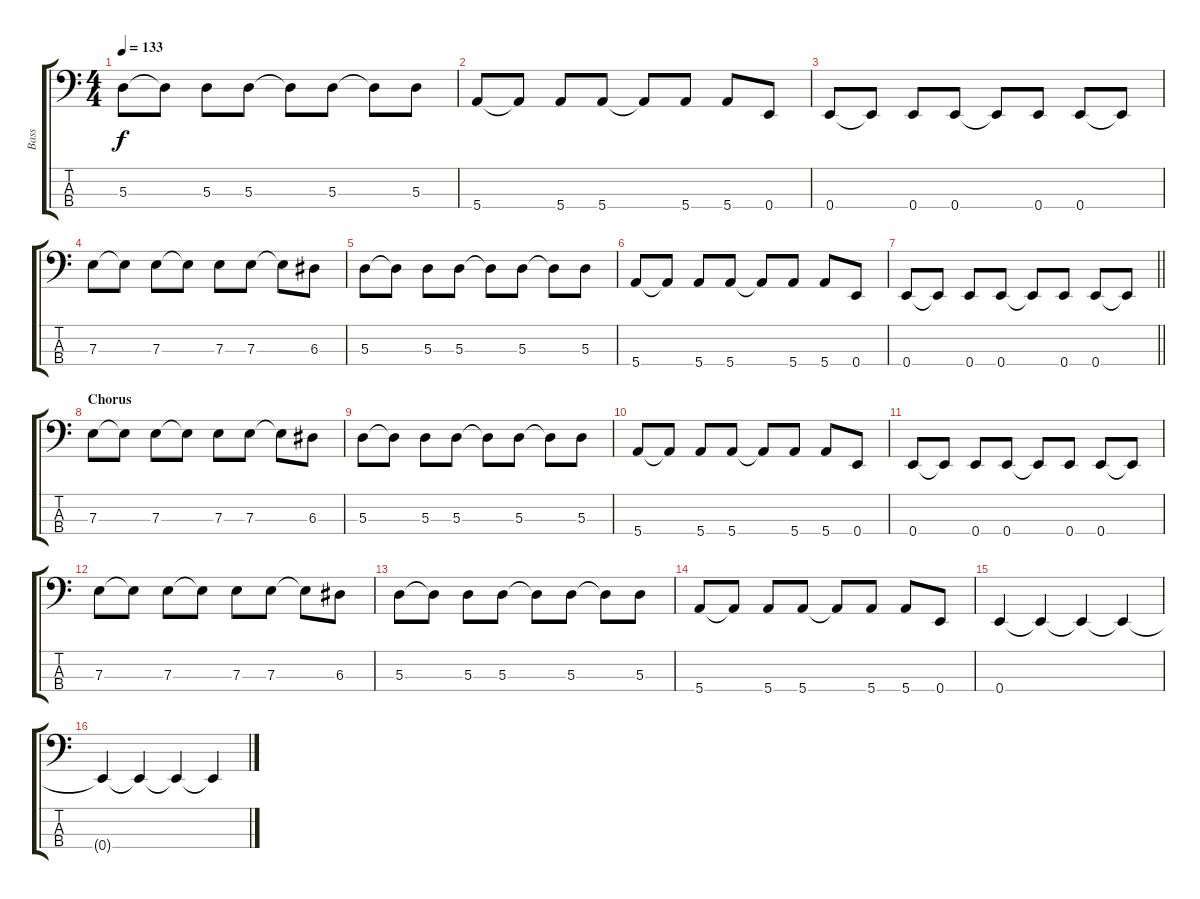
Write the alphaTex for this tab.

\track ("Bass" "Bass") {instrument electricbassfinger}
\staff {score tabs}
\tuning (G2 D2 A1 E1) {hide}
\ts (4 4)
\tempo 133
\clef f4
\ks c
5.3.8{dy f} 5.3{t}.8 5.3.8 5.3.8 5.3{t}.8 5.3.8 5.3{t}.8 5.3.8 |
5.4.8 5.4{t}.8 5.4.8 5.4.8 5.4{t}.8 5.4.8 5.4.8 0.4.8 |
0.4.8 0.4{t}.8 0.4.8 0.4.8 0.4{t}.8 0.4.8 0.4.8 0.4{t}.8 |
7.3.8 7.3{t}.8 7.3.8 7.3{t}.8 7.3.8 7.3.8 7.3{t}.8 6.3.8 |
5.3.8 5.3{t}.8 5.3.8 5.3.8 5.3{t}.8 5.3.8 5.3{t}.8 5.3.8 |
5.4.8 5.4{t}.8 5.4.8 5.4.8 5.4{t}.8 5.4.8 5.4.8 0.4.8 |
\barLineRight lightlight
0.4.8 0.4{t}.8 0.4.8 0.4.8 0.4{t}.8 0.4.8 0.4.8 0.4{t}.8 |
\section ("" "Chorus")
7.3.8 7.3{t}.8 7.3.8 7.3{t}.8 7.3.8 7.3.8 7.3{t}.8 6.3.8 |
5.3.8 5.3{t}.8 5.3.8 5.3.8 5.3{t}.8 5.3.8 5.3{t}.8 5.3.8 |
5.4.8 5.4{t}.8 5.4.8 5.4.8 5.4{t}.8 5.4.8 5.4.8 0.4.8 |
0.4.8 0.4{t}.8 0.4.8 0.4.8 0.4{t}.8 0.4.8 0.4.8 0.4{t}.8 |
7.3.8 7.3{t}.8 7.3.8 7.3{t}.8 7.3.8 7.3.8 7.3{t}.8 6.3.8 |
5.3.8 5.3{t}.8 5.3.8 5.3.8 5.3{t}.8 5.3.8 5.3{t}.8 5.3.8 |
5.4.8 5.4{t}.8 5.4.8 5.4.8 5.4{t}.8 5.4.8 5.4.8 0.4.8 |
0.4.4 0.4{t}.4 0.4{t}.4 0.4{t}.4 |
0.4{t}.4 0.4{t}.4 0.4{t}.4 0.4{t}.4
